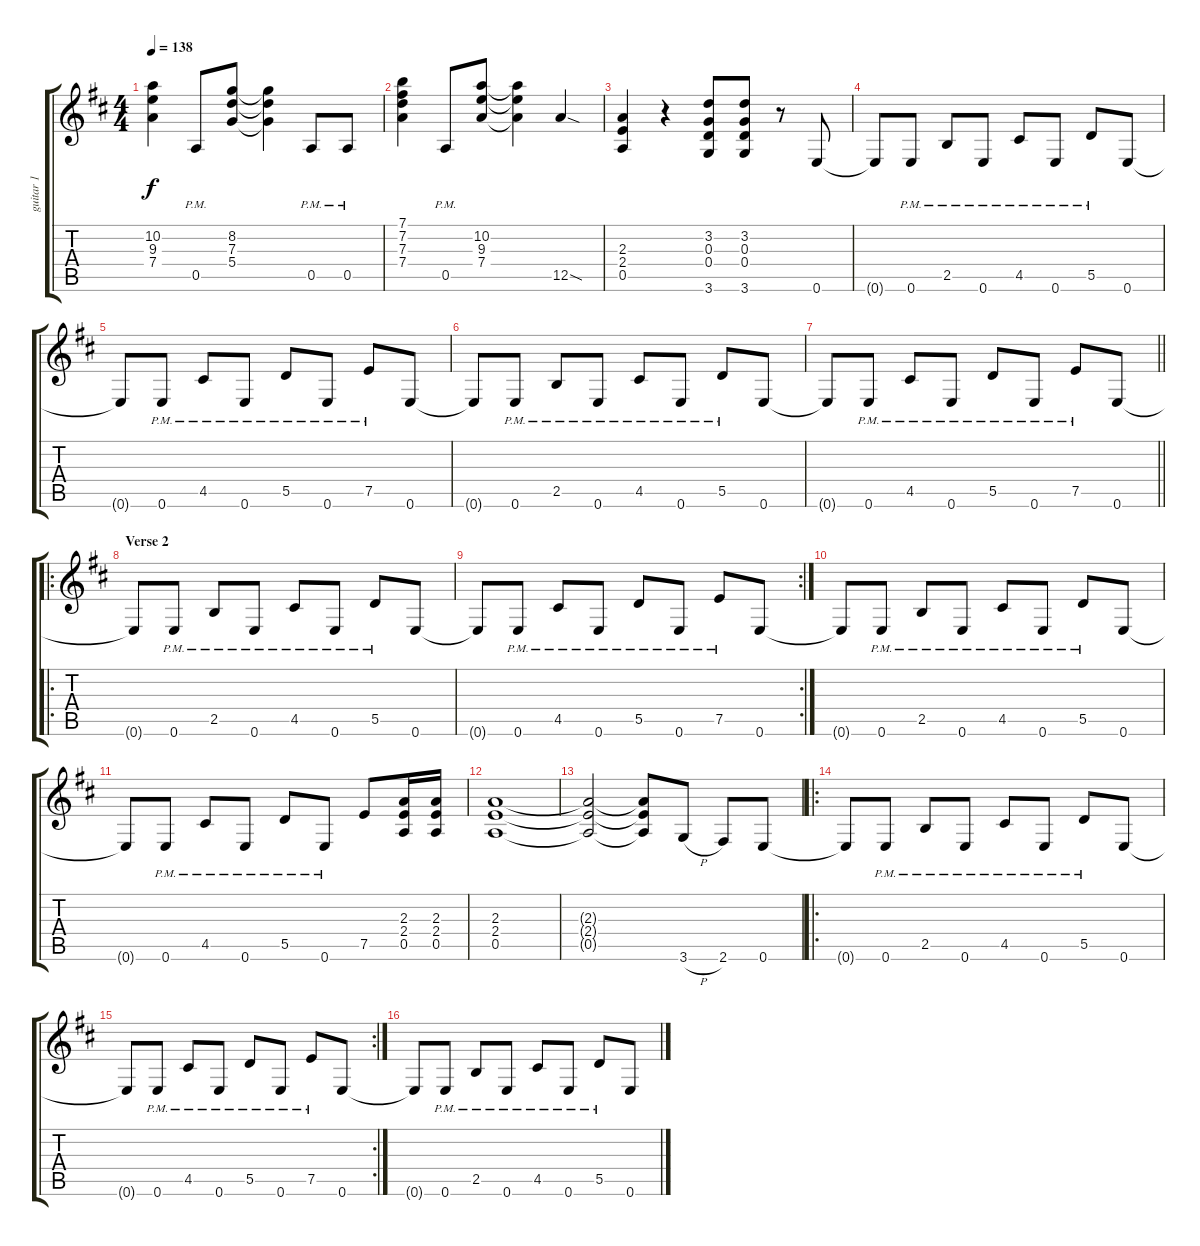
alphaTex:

\track ("guitar 1" "guitar 1") {instrument overdrivenguitar}
\staff {score tabs}
\tuning (E4 B3 G3 D3 A2 E2) {hide}
\ts (4 4)
\tempo 138
\clef g2
\ks d
(10.2 9.3 7.4).4{dy f} 0.5{pm}.8 (8.2 7.3 5.4).8 (8.2{t} 7.3{t} 5.4{t}).4 0.5{pm}.8 0.5{pm}.8 |
(7.1 7.2 7.3 7.4).4 0.5{pm}.8 (10.2 9.3 7.4).8 (10.2{t} 9.3{t} 7.4{t}).4 12.5{sod}.4 |
(2.3 2.4 0.5).4 r.4 (3.2 0.3 0.4 3.6).8 (3.2 0.3 0.4 3.6).8 r.8 0.6.8 |
0.6{t}.8 0.6{pm}.8 2.5{pm}.8 0.6{pm}.8 4.5{pm}.8 0.6{pm}.8 5.5{pm}.8 0.6.8 |
0.6{t}.8 0.6{pm}.8 4.5{pm}.8 0.6{pm}.8 5.5{pm}.8 0.6{pm}.8 7.5{pm}.8 0.6.8 |
0.6{t}.8 0.6{pm}.8 2.5{pm}.8 0.6{pm}.8 4.5{pm}.8 0.6{pm}.8 5.5{pm}.8 0.6.8 |
\barLineRight lightlight
0.6{t}.8 0.6{pm}.8 4.5{pm}.8 0.6{pm}.8 5.5{pm}.8 0.6{pm}.8 7.5{pm}.8 0.6.8 |
\ro
\section ("" "Verse 2")
0.6{t}.8 0.6{pm}.8 2.5{pm}.8 0.6{pm}.8 4.5{pm}.8 0.6{pm}.8 5.5{pm}.8 0.6.8 |
\rc 2
0.6{t}.8 0.6{pm}.8 4.5{pm}.8 0.6{pm}.8 5.5{pm}.8 0.6{pm}.8 7.5{pm}.8 0.6.8 |
0.6{t}.8 0.6{pm}.8 2.5{pm}.8 0.6{pm}.8 4.5{pm}.8 0.6{pm}.8 5.5{pm}.8 0.6.8 |
0.6{t}.8 0.6{pm}.8 4.5{pm}.8 0.6{pm}.8 5.5{pm}.8 0.6{pm}.8 7.5.8 (2.3 2.4 0.5).16 (2.3 2.4 0.5).16 |
(2.3 2.4 0.5).1 |
(2.3{t} 2.4{t} 0.5{t}).2 (2.3{t} 2.4{t} 0.5{t}).8 3.6{h}.8 2.6.8 0.6.8 |
\ro
0.6{t}.8 0.6{pm}.8 2.5{pm}.8 0.6{pm}.8 4.5{pm}.8 0.6{pm}.8 5.5{pm}.8 0.6.8 |
\rc 2
0.6{t}.8 0.6{pm}.8 4.5{pm}.8 0.6{pm}.8 5.5{pm}.8 0.6{pm}.8 7.5{pm}.8 0.6.8 |
0.6{t}.8 0.6{pm}.8 2.5{pm}.8 0.6{pm}.8 4.5{pm}.8 0.6{pm}.8 5.5{pm}.8 0.6.8
